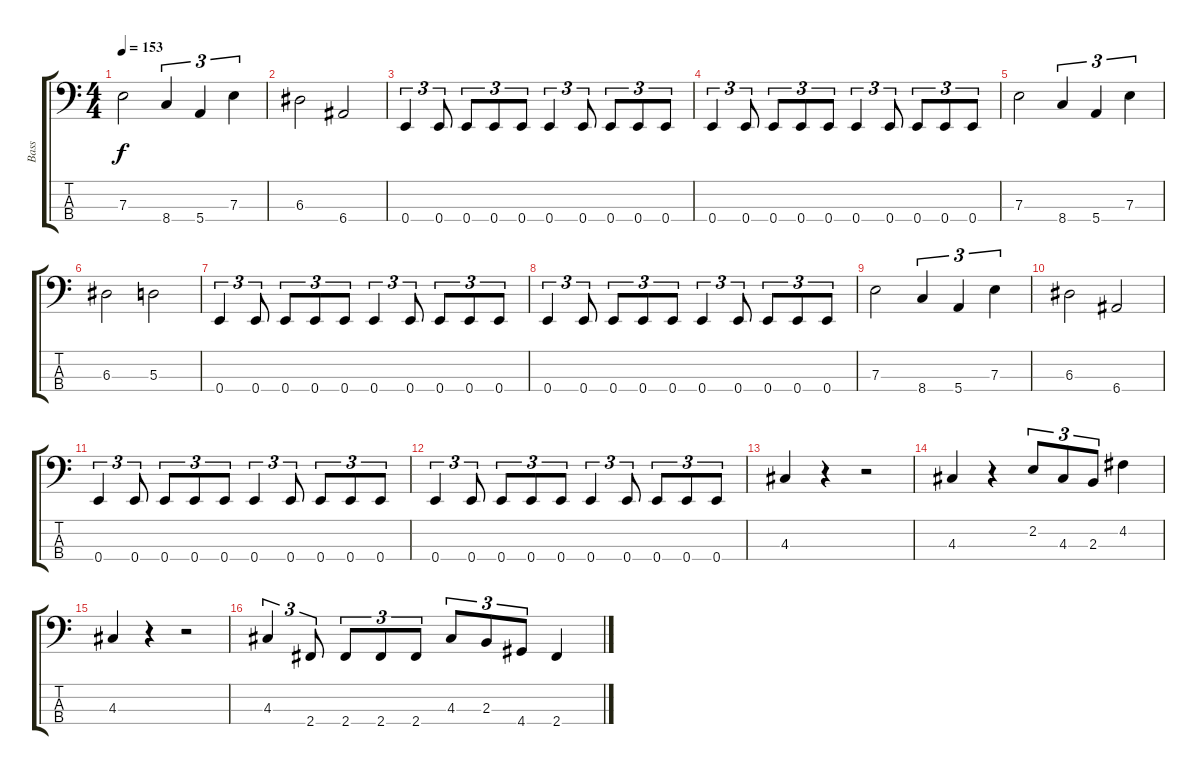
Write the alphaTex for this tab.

\track ("Bass" "Bass") {instrument electricbasspick}
\staff {score tabs}
\tuning (G2 D2 A1 E1) {hide}
\ts (4 4)
\tempo 153
\clef f4
\ks c
7.3.2{dy f} 8.4.4{tu (3 2)} 5.4.4{tu (3 2)} 7.3.4{tu (3 2)} |
6.3.2 6.4.2 |
0.4.4{tu (3 2)} 0.4.8{tu (3 2)} 0.4.8{tu (3 2)} 0.4.8{tu (3 2)} 0.4.8{tu (3 2)} 0.4.4{tu (3 2)} 0.4.8{tu (3 2)} 0.4.8{tu (3 2)} 0.4.8{tu (3 2)} 0.4.8{tu (3 2)} |
0.4.4{tu (3 2)} 0.4.8{tu (3 2)} 0.4.8{tu (3 2)} 0.4.8{tu (3 2)} 0.4.8{tu (3 2)} 0.4.4{tu (3 2)} 0.4.8{tu (3 2)} 0.4.8{tu (3 2)} 0.4.8{tu (3 2)} 0.4.8{tu (3 2)} |
7.3.2 8.4.4{tu (3 2)} 5.4.4{tu (3 2)} 7.3.4{tu (3 2)} |
6.3.2 5.3.2 |
0.4.4{tu (3 2)} 0.4.8{tu (3 2)} 0.4.8{tu (3 2)} 0.4.8{tu (3 2)} 0.4.8{tu (3 2)} 0.4.4{tu (3 2)} 0.4.8{tu (3 2)} 0.4.8{tu (3 2)} 0.4.8{tu (3 2)} 0.4.8{tu (3 2)} |
0.4.4{tu (3 2)} 0.4.8{tu (3 2)} 0.4.8{tu (3 2)} 0.4.8{tu (3 2)} 0.4.8{tu (3 2)} 0.4.4{tu (3 2)} 0.4.8{tu (3 2)} 0.4.8{tu (3 2)} 0.4.8{tu (3 2)} 0.4.8{tu (3 2)} |
7.3.2 8.4.4{tu (3 2)} 5.4.4{tu (3 2)} 7.3.4{tu (3 2)} |
6.3.2 6.4.2 |
0.4.4{tu (3 2)} 0.4.8{tu (3 2)} 0.4.8{tu (3 2)} 0.4.8{tu (3 2)} 0.4.8{tu (3 2)} 0.4.4{tu (3 2)} 0.4.8{tu (3 2)} 0.4.8{tu (3 2)} 0.4.8{tu (3 2)} 0.4.8{tu (3 2)} |
0.4.4{tu (3 2)} 0.4.8{tu (3 2)} 0.4.8{tu (3 2)} 0.4.8{tu (3 2)} 0.4.8{tu (3 2)} 0.4.4{tu (3 2)} 0.4.8{tu (3 2)} 0.4.8{tu (3 2)} 0.4.8{tu (3 2)} 0.4.8{tu (3 2)} |
4.3.4 r.4 r.2 |
4.3.4 r.4 2.2.8{tu (3 2)} 4.3.8{tu (3 2)} 2.3.8{tu (3 2)} 4.2.4 |
4.3.4 r.4 r.2 |
4.3.4{tu (3 2)} 2.4.8{tu (3 2)} 2.4.8{tu (3 2)} 2.4.8{tu (3 2)} 2.4.8{tu (3 2)} 4.3.8{tu (3 2)} 2.3.8{tu (3 2)} 4.4.8{tu (3 2)} 2.4.4
